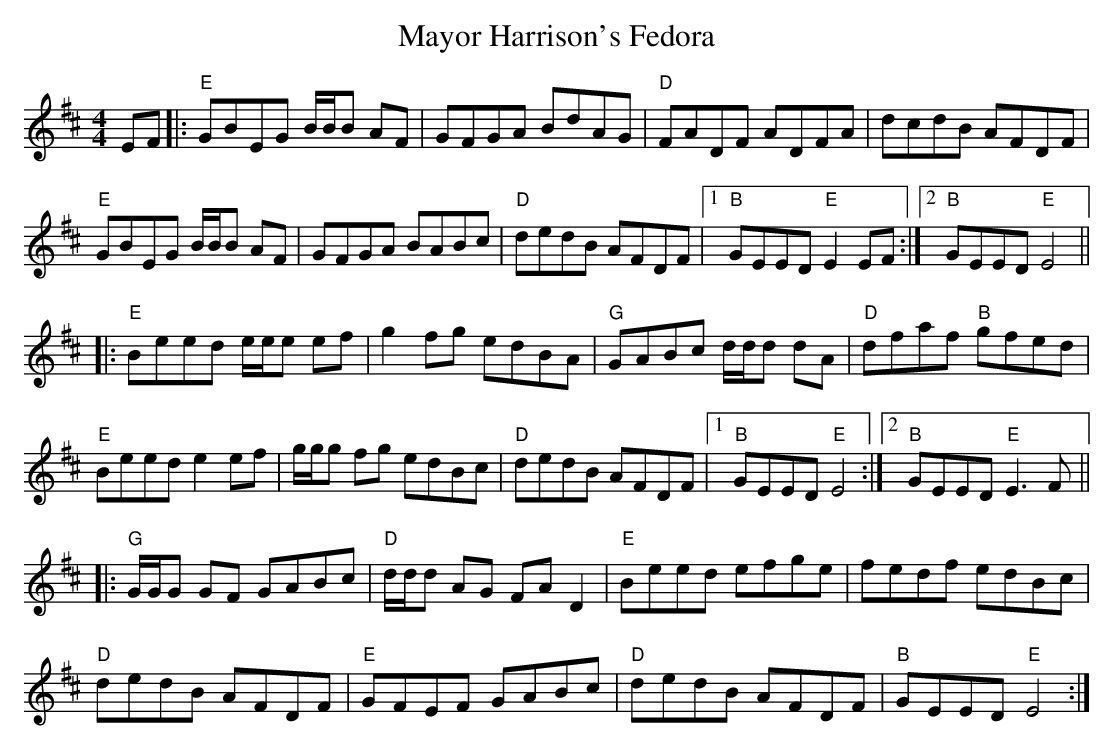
X:1
T: Mayor Harrison's Fedora
M: 4/4
L: 1/8
K: Edor
EF|:"E"GBEG B/B/B AF|GFGA BdAG|"D"FADF ADFA|dcdB AFDF|
"E"GBEG B/B/B AF|GFGA BABc|"D"dedB AFDF|1 "B"GEED "E"E2 EF:|2 "B"GEED "E"E4||
|:"E"Beed e/e/e ef|g2 fg edBA|"G"GABc d/d/d dA|"D"dfaf "B"gfed|
"E"Beed e2 ef|g/g/g fg edBc|"D"dedB AFDF|1 "B"GEED "E"E4:|2 "B"GEED "E"E3 F||
|:"G"G/G/G GF GABc|"D"d/d/d AG FAD2|"E"Beed efge|fedf edBc|
"D"dedB AFDF|"E"GFEF GABc|"D"dedB AFDF|"B"GEED "E"E4:|
